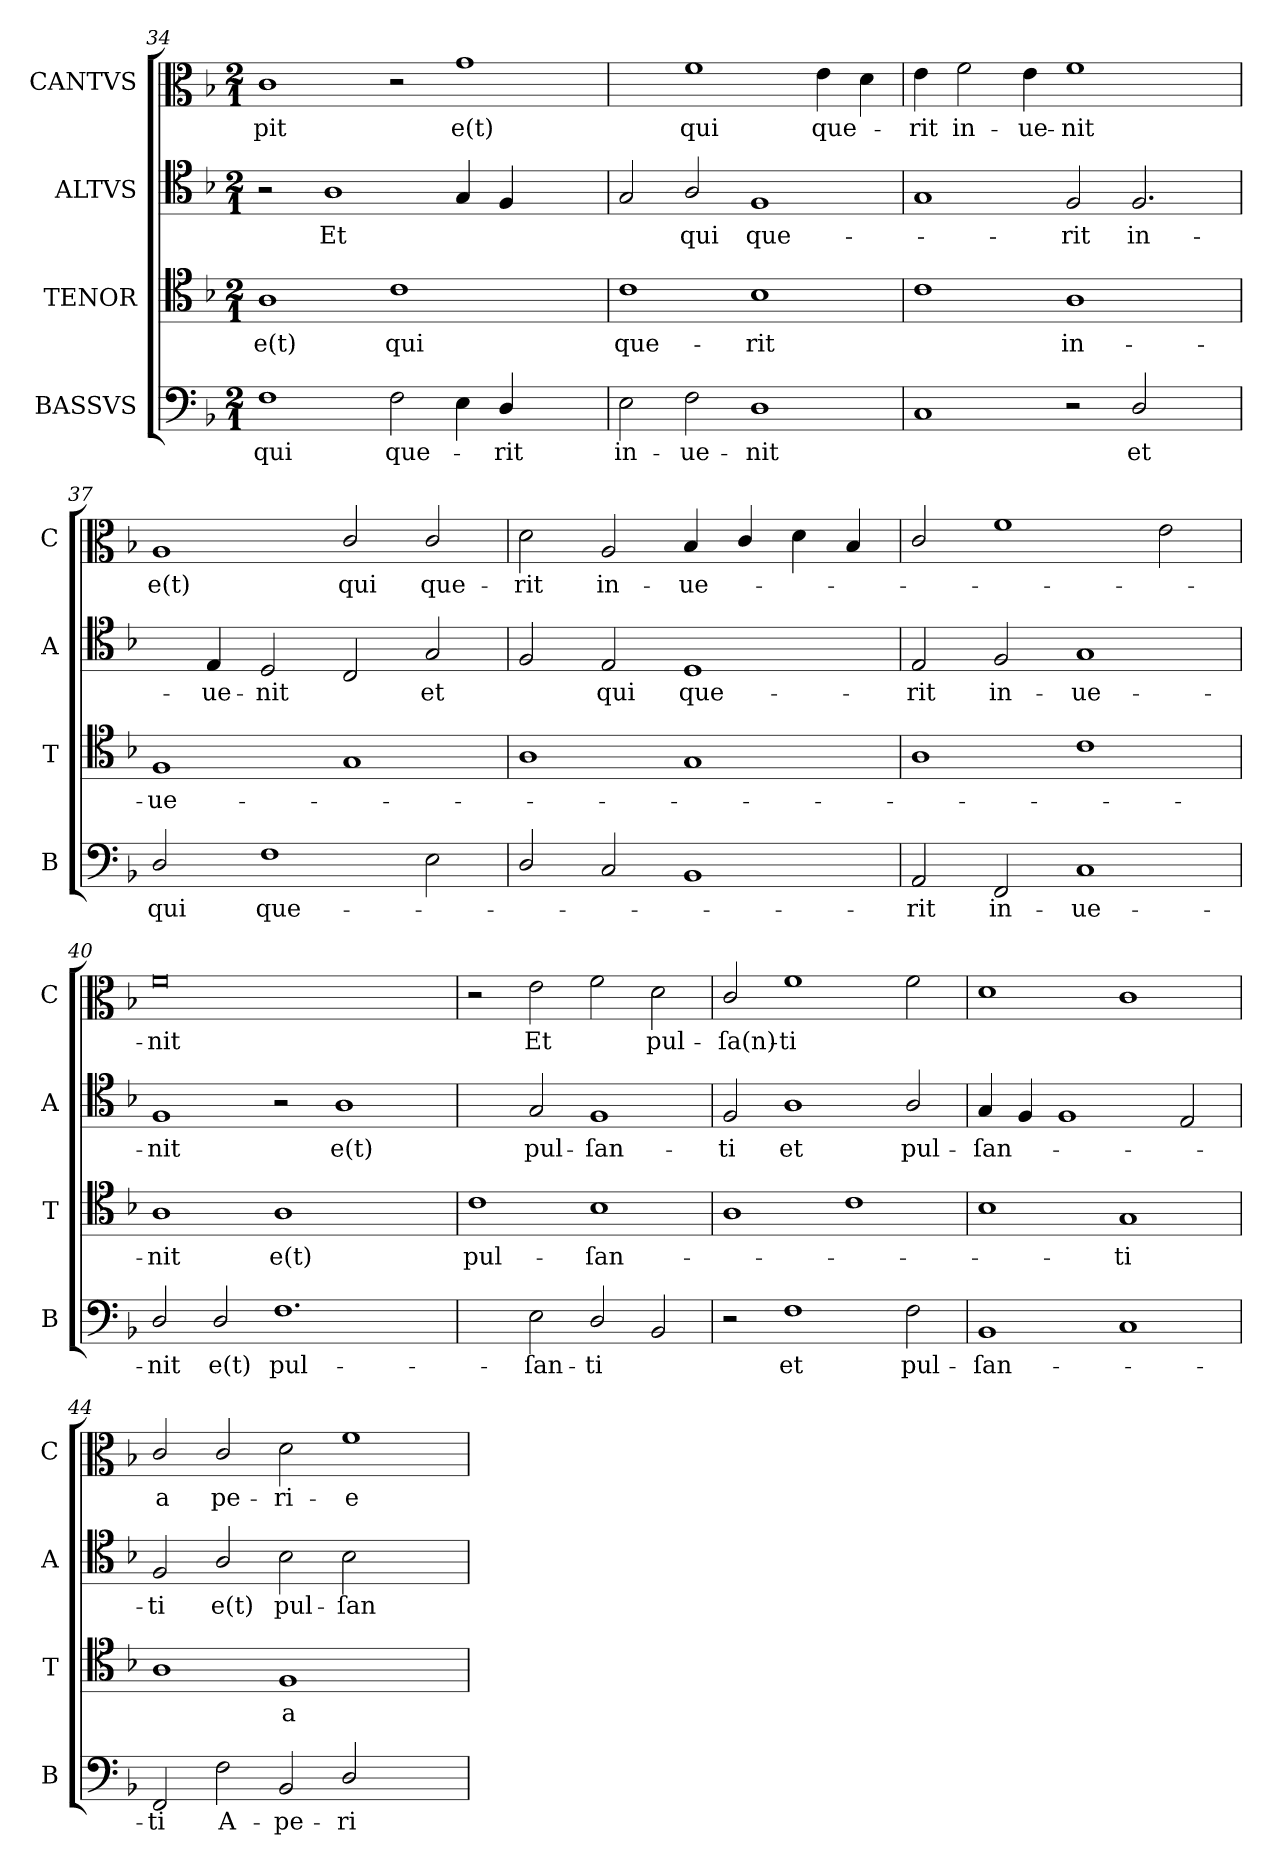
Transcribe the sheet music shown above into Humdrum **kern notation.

**kern	**text	**kern	**text	**kern	**text	**kern	**text
*part4	*part4	*part3	*part3	*part2	*part2	*part1	*part1
*staff4	*staff4	*staff3	*staff3	*staff2	*staff2	*staff1	*staff1
*I"BASSVS	*	*I"TENOR	*	*I"ALTVS	*	*I"CANTVS	*
*I'B	*	*I'T	*	*I'A	*	*I'C	*
*clefF4	*	*clefC4	*	*clefC4	*	*clefC3	*
*k[b-]	*	*k[b-]	*	*k[b-]	*	*k[b-]	*
*F:	*	*F:	*	*F:	*	*F:	*
*M2/1	*	*M2/1	*	*M2/1	*	*M2/1	*
=34	=34	=34	=34	=34	=34	=34	=34
!	!	!	!	!	!	!	!LO:LY:i
1F	qui	1A	e(t)	2r	.	1c	-pit
.	.	.	.	1A	Et	.	.
2F\	que-	1c	qui	.	.	2r	.
4E\	.	.	.	4G/	.	1g	e(t)
4D/	-rit	.	.	4F/	.	.	.
2ryy	.	2ryy	.	2ryy	.	.	.
=35	=35	=35	=35	=35	=35	=35	=35
2E\	in-	1c	que-	2G/	.	2ryy	.
2F\	-ue-	.	.	2A/	qui	1f	qui
1D	-nit	1B-	-rit	1F	que-	.	.
.	.	.	.	.	.	4e\	que-
.	.	.	.	.	.	4d\	.
=36	=36	=36	=36	=36	=36	=36	=36
1C	.	1c	.	1G	.	4e\	-rit
.	.	.	.	.	.	2f\	in-
.	.	.	.	.	.	4e\	-ue-
2r	.	1A	in-	2F/	-rit	1f	-nit
!	!LO:LY:i	!	!	!	!	!	!
2D/	et	.	.	2.F/	in-	.	.
4ryy	.	4ryy	.	.	.	4ryy	.
=37	=37	=37	=37	=37	=37	=37	=37
!	!LO:LY:i	!	!	!	!	!	!LO:LY:i
2D/	qui	1F	-ue-	4ryy	.	1A	e(t)
.	.	.	.	4E/	-ue-	.	.
!	!LO:LY:i	!	!	!	!	!	!
1F	que-	.	.	2D/	-nit	.	.
!	!	!	!	!	!	!	!LO:LY:i
.	.	1G	.	2C/	.	2c/	qui
!	!	!	!	!	!LO:LY:i	!	!LO:LY:i
2E\	.	.	.	2G/	et	2c/	que-
=38	=38	=38	=38	=38	=38	=38	=38
!	!	!	!	!	!	!	!LO:LY:i
2D/	.	1A	.	2F/	.	2d\	rit
!	!	!	!	!	!LO:LY:i	!	!LO:LY:i
2C/	.	.	.	2E/	qui	2A/	in-
!	!	!	!	!	!LO:LY:i	!	!LO:LY:i
1BB-	.	1G	.	1D	que-	4B-/	-ue-
.	.	.	.	.	.	4c/	.
.	.	.	.	.	.	4d\	.
.	.	.	.	.	.	4B-/	.
=39	=39	=39	=39	=39	=39	=39	=39
!	!LO:LY:i	!	!	!	!LO:LY:i	!	!
2AA/	-rit	1A	.	2E/	-rit	2c/	.
!	!LO:LY:i	!	!	!	!LO:LY:i	!	!
2FF/	in-	.	.	2F/	in-	1f	.
!	!LO:LY:i	!	!	!	!LO:LY:i	!	!
1C	-ue-	1c	.	1G	-ue-	.	.
.	.	.	.	.	.	2e\	.
=40	=40	=40	=40	=40	=40	=40	=40
!	!LO:LY:i	!	!	!	!LO:LY:i	!	!LO:LY:i
2D/	-nit	1A	-nit	1F	-nit	0f	-nit
2D/	e(t)	.	.	.	.	.	.
1.F	pul-	1A	e(t)	2r	.	.	.
.	.	.	.	1A	e(t)	.	.
.	.	2ryy	.	.	.	2ryy	.
=41	=41	=41	=41	=41	=41	=41	=41
2ryy	.	1c	pul-	2ryy	.	2r	.
2E\	-ſan-	.	.	2G/	pul-	2e\	Et
2D/	-ti	1B-	-ſan-	1F	-ſan-	2f\	.
2BB-/	.	.	.	.	.	2d\	pul-
=42	=42	=42	=42	=42	=42	=42	=42
2r	.	1A	.	2F/	-ti	2c/	-ſa(n)-
!	!LO:LY:i	!	!	!	!LO:LY:i	!	!
1F	et	.	.	1A	et	1f	-ti
.	.	1c	.	.	.	.	.
!	!LO:LY:i	!	!	!	!LO:LY:i	!	!
2F\	pul-	.	.	2A/	pul-	2f\	.
=43	=43	=43	=43	=43	=43	=43	=43
!	!LO:LY:i	!	!	!	!LO:LY:i	!	!
1BB-	-ſan-	1B-	.	4G/	-ſan-	1d	.
.	.	.	.	4F/	.	.	.
.	.	.	.	1F	.	.	.
1C	.	1G	-ti	.	.	1c	.
.	.	.	.	2E/	.	.	.
=44	=44	=44	=44	=44	=44	=44	=44
!	!LO:LY:i	!	!	!	!LO:LY:i	!	!
2FF/	-ti	1A	.	2F/	-ti	2c/	a
2F\	A-	.	.	2A/	e(t)	2c/	pe-
2BB-/	-pe-	1F	a-	2B-\	pul-	2d\	-ri-
2D/	-ri-	.	.	2B-\	-ſan-	1f	-e-
2ryy	.	2ryy	.	2ryy	.	.	.
=	=	=	=	=	=	=	=
*-	*-	*-	*-	*-	*-	*-	*-
